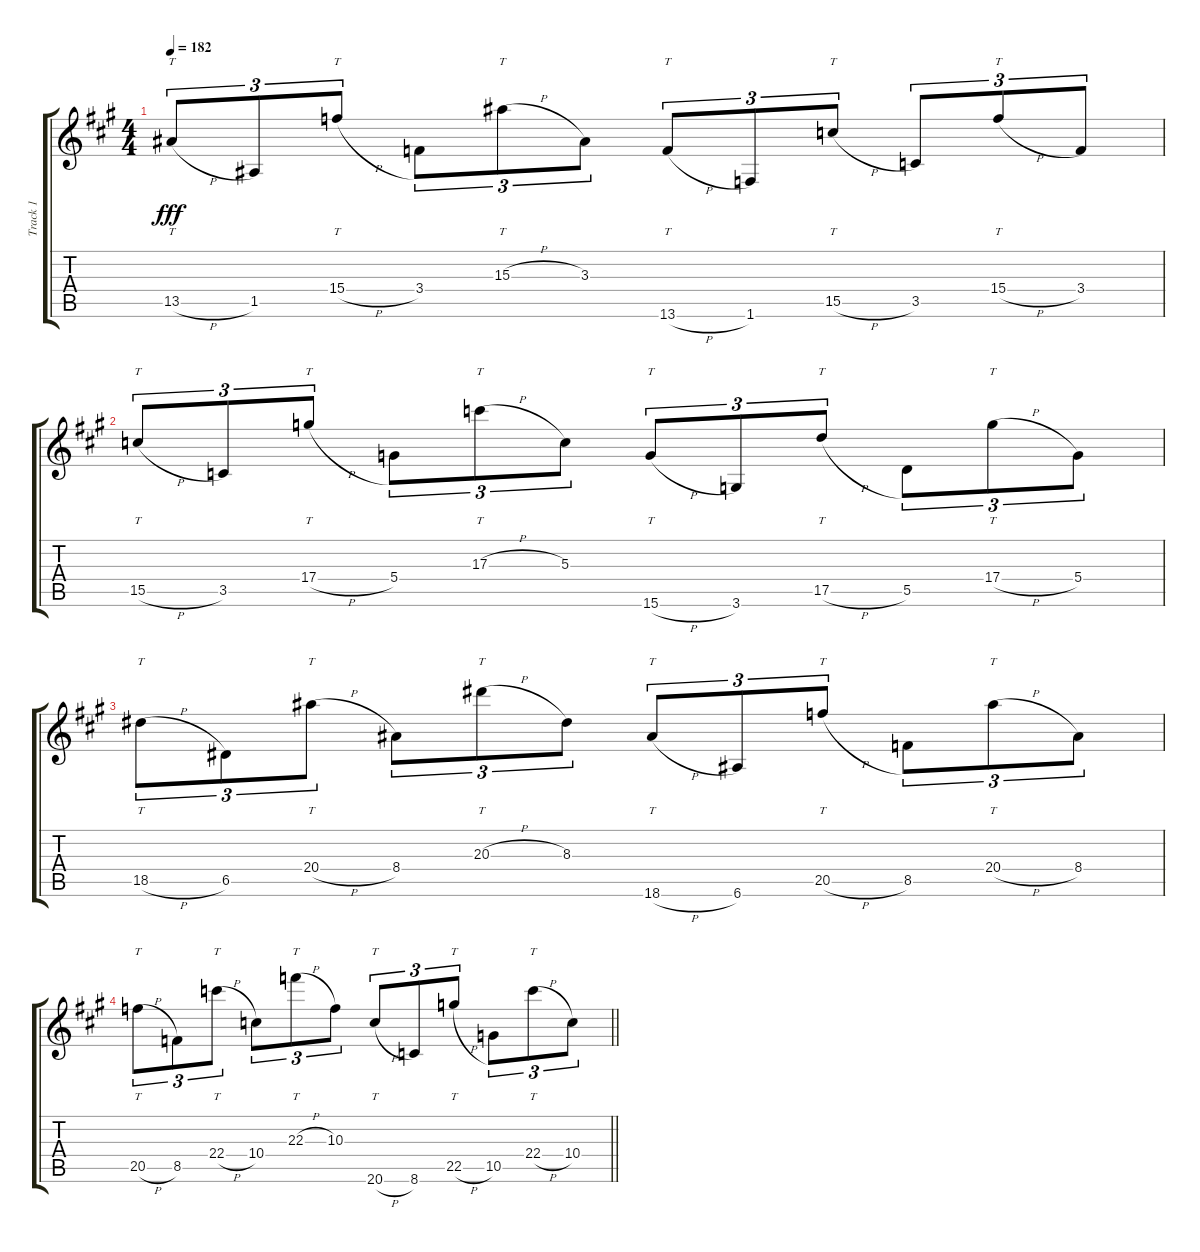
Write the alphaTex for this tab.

\track ("Track 1" "Track 1") {instrument overdrivenguitar}
\staff {score tabs}
\tuning (E4 B3 G3 D3 A2 E2) {hide}
\ts (4 4)
\tempo 182
\clef g2
\ks a
13.5{h}.8{tt tu (3 2) dy fff} 1.5.8{tu (3 2)} 15.4{h}.8{tt tu (3 2)} 3.4.8{tu (3 2)} 15.3{h}.8{tt tu (3 2)} 3.3.8{tu (3 2)} 13.6{h}.8{tt tu (3 2)} 1.6.8{tu (3 2)} 15.5{h}.8{tt tu (3 2)} 3.5.8{tu (3 2)} 15.4{h}.8{tt tu (3 2)} 3.4.8{tu (3 2)} |
15.5{h}.8{tt tu (3 2)} 3.5.8{tu (3 2)} 17.4{h}.8{tt tu (3 2)} 5.4.8{tu (3 2)} 17.3{h}.8{tt tu (3 2)} 5.3.8{tu (3 2)} 15.6{h}.8{tt tu (3 2)} 3.6.8{tu (3 2)} 17.5{h}.8{tt tu (3 2)} 5.5.8{tu (3 2)} 17.4{h}.8{tt tu (3 2)} 5.4.8{tu (3 2)} |
18.5{h}.8{tt tu (3 2)} 6.5.8{tu (3 2)} 20.4{h}.8{tt tu (3 2)} 8.4.8{tu (3 2)} 20.3{h}.8{tt tu (3 2)} 8.3.8{tu (3 2)} 18.6{h}.8{tt tu (3 2)} 6.6.8{tu (3 2)} 20.5{h}.8{tt tu (3 2)} 8.5.8{tu (3 2)} 20.4{h}.8{tt tu (3 2)} 8.4.8{tu (3 2)} |
\barLineRight lightlight
20.5{h}.8{tt tu (3 2)} 8.5.8{tu (3 2)} 22.4{h}.8{tt tu (3 2)} 10.4.8{tu (3 2)} 22.3{h}.8{tt tu (3 2)} 10.3.8{tu (3 2)} 20.6{h}.8{tt tu (3 2)} 8.6.8{tu (3 2)} 22.5{h}.8{tt tu (3 2)} 10.5.8{tu (3 2)} 22.4{h}.8{tt tu (3 2)} 10.4.8{tu (3 2)}
